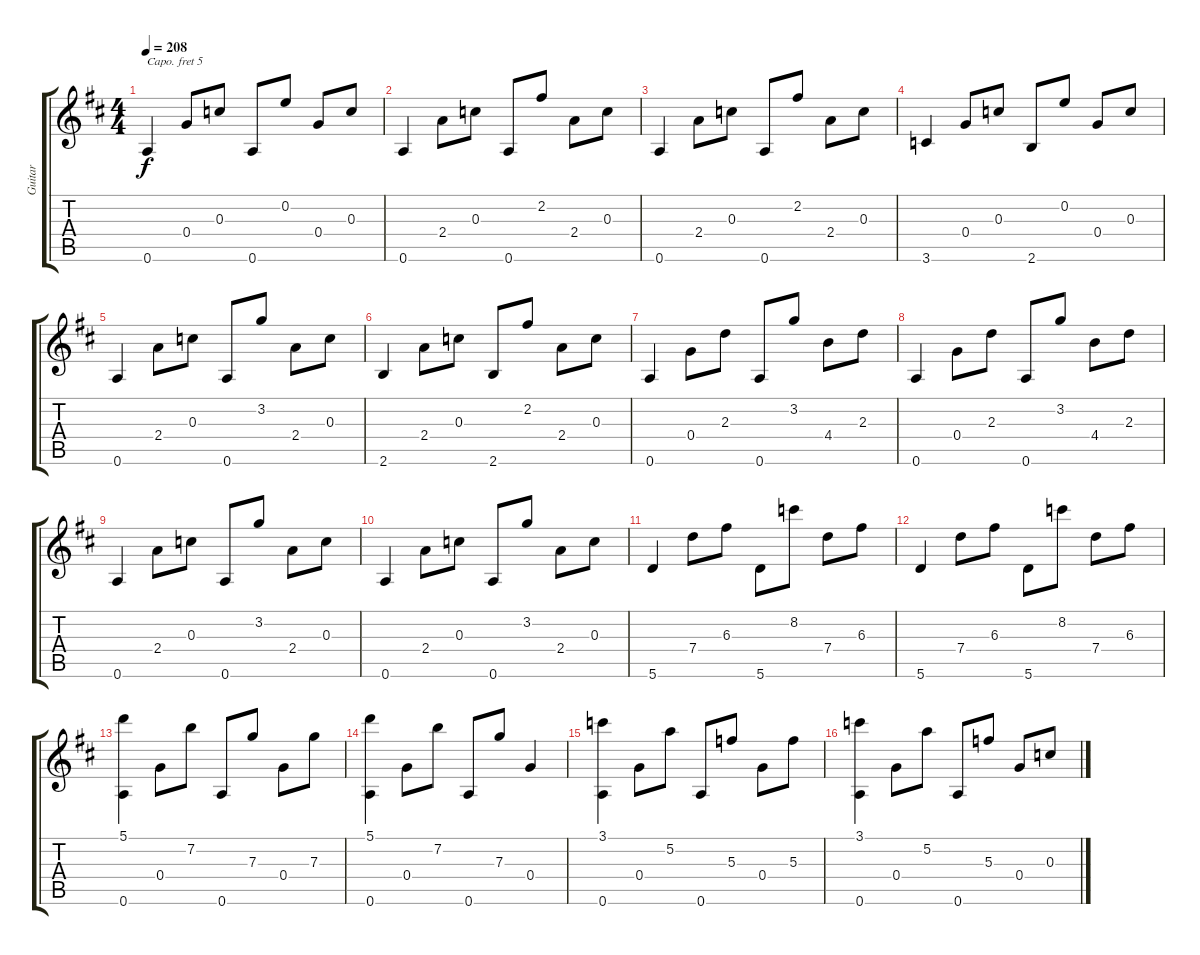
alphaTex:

\track ("Guitar" "Guitar") {instrument acousticguitarnylon}
\staff {score tabs}
\capo 5
\tuning (E4 B3 G3 D3 A2 E2) {hide}
\ts (4 4)
\tempo 208
\clef g2
\ks d
0.6.4{dy f} 0.4.8 0.3.8 0.6.8 0.2.8 0.4.8 0.3.8 |
0.6.4 2.4.8 0.3.8 0.6.8 2.2.8 2.4.8 0.3.8 |
0.6.4 2.4.8 0.3.8 0.6.8 2.2.8 2.4.8 0.3.8 |
3.6.4 0.4.8 0.3.8 2.6.8 0.2.8 0.4.8 0.3.8 |
0.6.4 2.4.8 0.3.8 0.6.8 3.2.8 2.4.8 0.3.8 |
2.6.4 2.4.8 0.3.8 2.6.8 2.2.8 2.4.8 0.3.8 |
0.6.4 0.4.8 2.3.8 0.6.8 3.2.8 4.4.8 2.3.8 |
0.6.4 0.4.8 2.3.8 0.6.8 3.2.8 4.4.8 2.3.8 |
0.6.4 2.4.8 0.3.8 0.6.8 3.2.8 2.4.8 0.3.8 |
0.6.4 2.4.8 0.3.8 0.6.8 3.2.8 2.4.8 0.3.8 |
5.6.4 7.4.8 6.3.8 5.6.8 8.2.8 7.4.8 6.3.8 |
5.6.4 7.4.8 6.3.8 5.6.8 8.2.8 7.4.8 6.3.8 |
(5.1 0.6).4 0.4.8 7.2.8 0.6.8 7.3.8 0.4.8 7.3.8 |
(5.1 0.6).4 0.4.8 7.2.8 0.6.8 7.3.8 0.4.4 |
(3.1 0.6).4 0.4.8 5.2.8 0.6.8 5.3.8 0.4.8 5.3.8 |
(3.1 0.6).4 0.4.8 5.2.8 0.6.8 5.3.8 0.4.8 0.3.8
